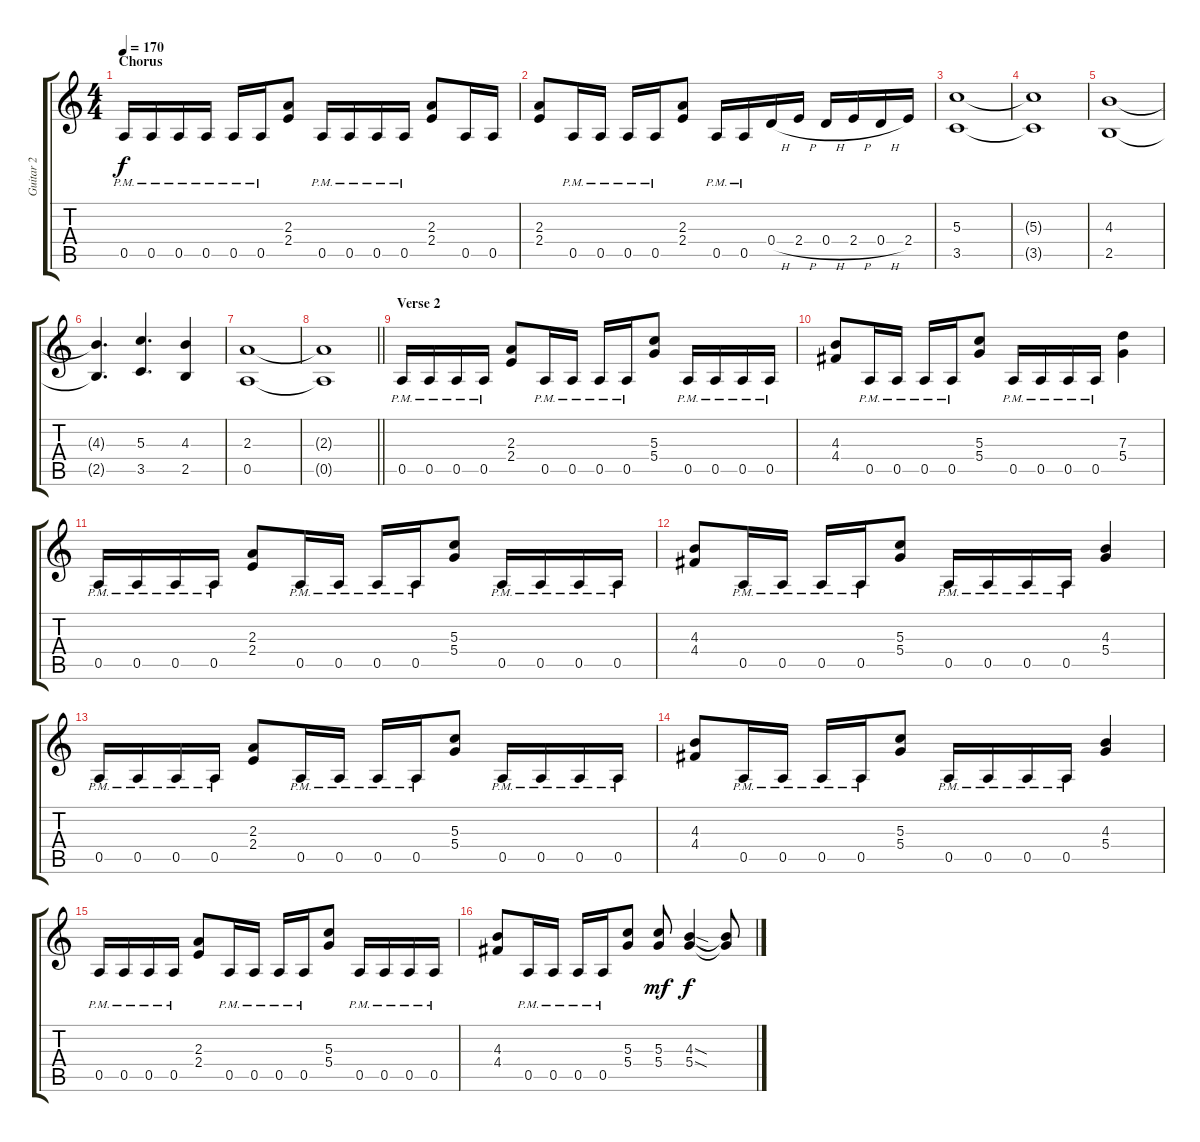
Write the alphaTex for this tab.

\track ("Guitar 2" "Guitar 2") {instrument distortionguitar}
\staff {score tabs}
\tuning (E4 B3 G3 D3 A2 E2) {hide}
\ts (4 4)
\section ("" "Chorus")
\tempo 170
\clef g2
\ks c
0.5{pm}.16{dy f} 0.5{pm}.16 0.5{pm}.16 0.5{pm}.16 0.5{pm}.16 0.5{pm}.16 (2.3 2.4).8 0.5{pm}.16 0.5{pm}.16 0.5{pm}.16 0.5{pm}.16 (2.3 2.4).8 0.5.16 0.5.16 |
(2.3 2.4).8 0.5{pm}.16 0.5{pm}.16 0.5{pm}.16 0.5{pm}.16 (2.3 2.4).8 0.5{pm}.16 0.5{pm}.16 0.4{h}.16 2.4{h}.16 0.4{h}.16 2.4{h}.16 0.4{h}.16 2.4.16 |
(5.3 3.5).1 |
(5.3{t} 3.5{t}).1 |
(4.3 2.5).1 |
(4.3{t} 2.5{t}).4{d} (5.3 3.5).4{d} (4.3 2.5).4 |
(2.3 0.5).1 |
\barLineRight lightlight
(2.3{t} 0.5{t}).1 |
\section ("" "Verse 2")
0.5{pm}.16 0.5{pm}.16 0.5{pm}.16 0.5{pm}.16 (2.3 2.4).8 0.5{pm}.16 0.5{pm}.16 0.5{pm}.16 0.5{pm}.16 (5.3 5.4).8 0.5{pm}.16 0.5{pm}.16 0.5{pm}.16 0.5{pm}.16 |
(4.3 4.4).8 0.5{pm}.16 0.5{pm}.16 0.5{pm}.16 0.5{pm}.16 (5.3 5.4).8 0.5{pm}.16 0.5{pm}.16 0.5{pm}.16 0.5{pm}.16 (7.3 5.4).4 |
0.5{pm}.16 0.5{pm}.16 0.5{pm}.16 0.5{pm}.16 (2.3 2.4).8 0.5{pm}.16 0.5{pm}.16 0.5{pm}.16 0.5{pm}.16 (5.3 5.4).8 0.5{pm}.16 0.5{pm}.16 0.5{pm}.16 0.5{pm}.16 |
(4.3 4.4).8 0.5{pm}.16 0.5{pm}.16 0.5{pm}.16 0.5{pm}.16 (5.3 5.4).8 0.5{pm}.16 0.5{pm}.16 0.5{pm}.16 0.5{pm}.16 (4.3 5.4).4 |
0.5{pm}.16 0.5{pm}.16 0.5{pm}.16 0.5{pm}.16 (2.3 2.4).8 0.5{pm}.16 0.5{pm}.16 0.5{pm}.16 0.5{pm}.16 (5.3 5.4).8 0.5{pm}.16 0.5{pm}.16 0.5{pm}.16 0.5{pm}.16 |
(4.3 4.4).8 0.5{pm}.16 0.5{pm}.16 0.5{pm}.16 0.5{pm}.16 (5.3 5.4).8 0.5{pm}.16 0.5{pm}.16 0.5{pm}.16 0.5{pm}.16 (4.3 5.4).4 |
0.5{pm}.16 0.5{pm}.16 0.5{pm}.16 0.5{pm}.16 (2.3 2.4).8 0.5{pm}.16 0.5{pm}.16 0.5{pm}.16 0.5{pm}.16 (5.3 5.4).8 0.5{pm}.16 0.5{pm}.16 0.5{pm}.16 0.5{pm}.16 |
(4.3 4.4).8 0.5{pm}.16 0.5{pm}.16 0.5{pm}.16 0.5{pm}.16 (5.3 5.4).8 (5.3 5.4).8{dy mf} (4.3{sod} 5.4{sod}).4{dy f} (4.3{t} 5.4{t}).8
